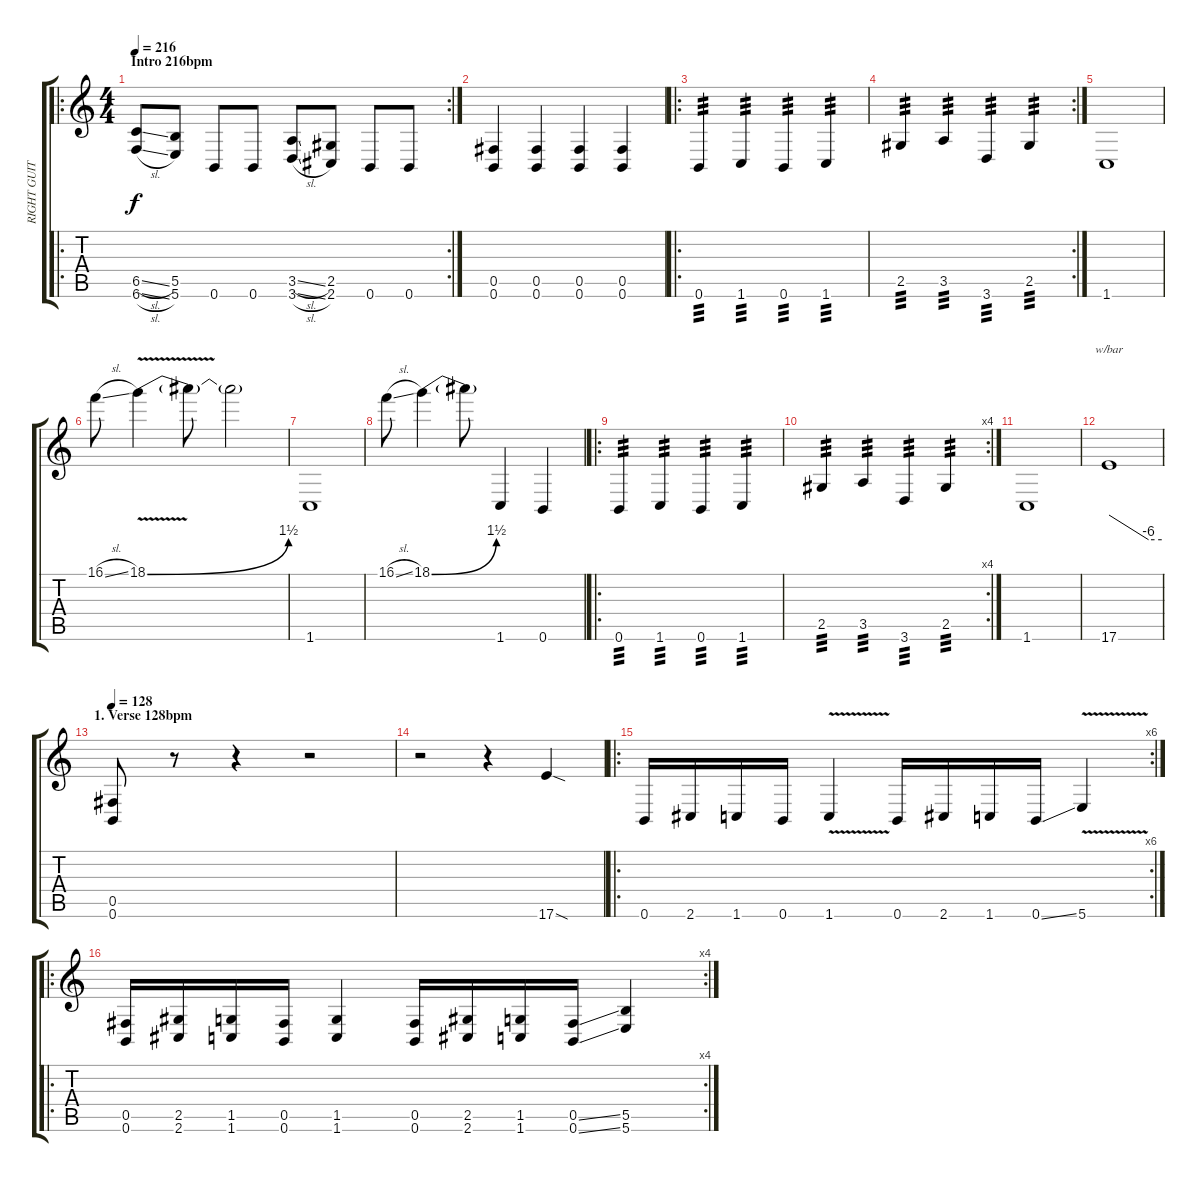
\track ("RIGHT GUITAR" "RIGHT GUIT") {instrument overdrivenguitar}
\staff {score tabs}
\tuning (Db4 Ab3 E3 B2 Gb2 B1) {hide}
\ro
\rc 2
\ts (4 4)
\section ("" "Intro 216bpm")
\tempo 216
\clef g2
\ks c
(6.5{sl} 6.6{sl}).8{dy f instrument overdrivenguitar} (5.5 5.6).8 0.6.8 0.6.8 (3.5{sl} 3.6{sl}).8 (2.5 2.6).8 0.6.8 0.6.8 |
(0.5 0.6).4 (0.5 0.6).4 (0.5 0.6).4 (0.5 0.6).4 |
\ro
0.6.4{tp 3} 1.6.4{tp 3} 0.6.4{tp 3} 1.6.4{tp 3} |
\rc 2
2.5.4{tp 3} 3.5.4{tp 3} 3.6.4{tp 3} 2.5.4{tp 3} |
1.6.1 |
16.1{sl}.8 18.1{be (bend 0 0 60 6) v}.4 18.1{t}.8 18.1{t}.2 |
1.6.1 |
16.1{sl}.8 18.1{be (bend 0 0 60 6)}.4 18.1{t}.8 1.6.4 0.6.4 |
\ro
0.6.4{tp 3} 1.6.4{tp 3} 0.6.4{tp 3} 1.6.4{tp 3} |
\rc 4
2.5.4{tp 3} 3.5.4{tp 3} 3.6.4{tp 3} 2.5.4{tp 3} |
1.6.1 |
17.6.1{tbe (custom default 0 0 45 -24 60 -24)} |
\section ("" "1. Verse 128bpm")
\tempo 128
(0.5 0.6).8 r.8 r.4 r.2 |
r.2 r.4 17.6{sod}.4 |
\ro
\rc 6
0.6.16 2.6.16 1.6.16 0.6.16 1.6{v}.4 0.6.16 2.6.16 1.6.16 0.6{ss}.16 5.6{v}.4 |
\ro
\rc 4
(0.5 0.6).16 (2.5 2.6).16 (1.5 1.6).16 (0.5 0.6).16 (1.5 1.6).4 (0.5 0.6).16 (2.5 2.6).16 (1.5 1.6).16 (0.5{ss} 0.6{ss}).16 (5.5 5.6).4
